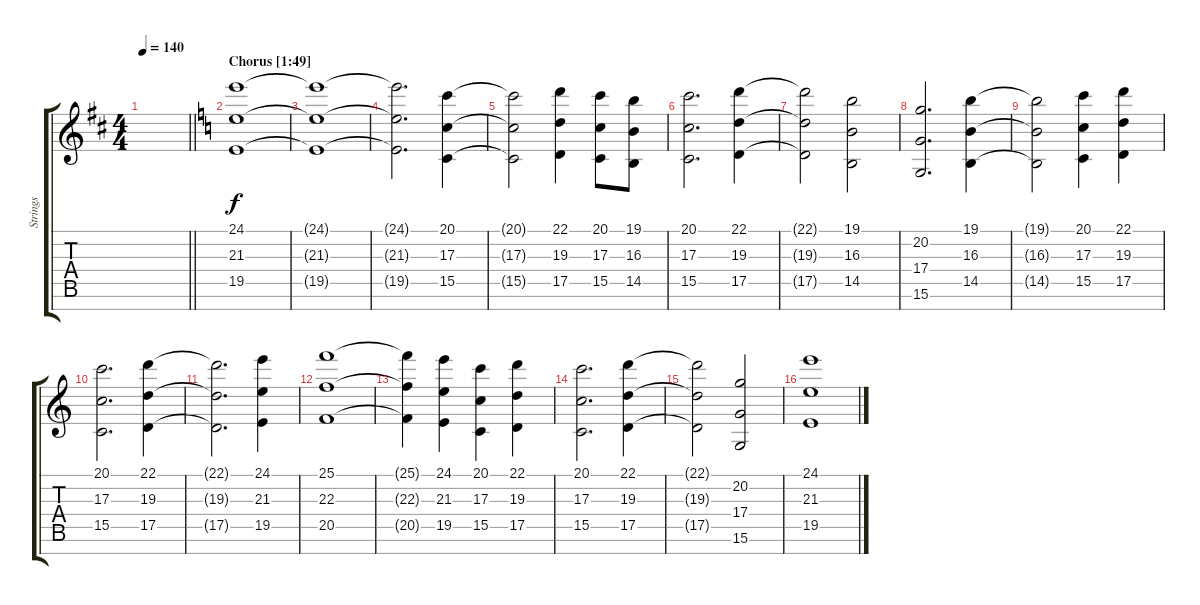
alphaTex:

\track ("Strings" "Strings") {instrument stringensemble1}
\staff {score tabs}
\tuning (E4 B3 G3 D3 A2 E2 B1) {hide}
\ts (4 4)
\tempo 140
\clef g2
\barLineRight lightlight
\ks bminor
|
\section ("" "Chorus [1:49]")
\ks aminor
(24.1 21.3 19.5).1 |
(24.1{t} 21.3{t} 19.5{t}).1 |
(24.1{t} 21.3{t} 19.5{t}).2{d} (20.1 17.3 15.5).4 |
(20.1{t} 17.3{t} 15.5{t}).2 (22.1 19.3 17.5).4 (20.1 17.3 15.5).8 (19.1 16.3 14.5).8 |
(20.1 17.3 15.5).2{d} (22.1 19.3 17.5).4 |
(22.1{t} 19.3{t} 17.5{t}).2 (19.1 16.3 14.5).2 |
(20.2 17.4 15.6).2{d} (19.1 16.3 14.5).4 |
(19.1{t} 16.3{t} 14.5{t}).2 (20.1 17.3 15.5).4 (22.1 19.3 17.5).4 |
(20.1 17.3 15.5).2{d} (22.1 19.3 17.5).4 |
(22.1{t} 19.3{t} 17.5{t}).2{d} (24.1 21.3 19.5).4 |
(25.1 22.3 20.5).1 |
(25.1{t} 22.3{t} 20.5{t}).4 (24.1 21.3 19.5).4 (20.1 17.3 15.5).4 (22.1 19.3 17.5).4 |
(20.1 17.3 15.5).2{d} (22.1 19.3 17.5).4 |
(22.1{t} 19.3{t} 17.5{t}).2 (20.2 17.4 15.6).2 |
(24.1 21.3 19.5).1
